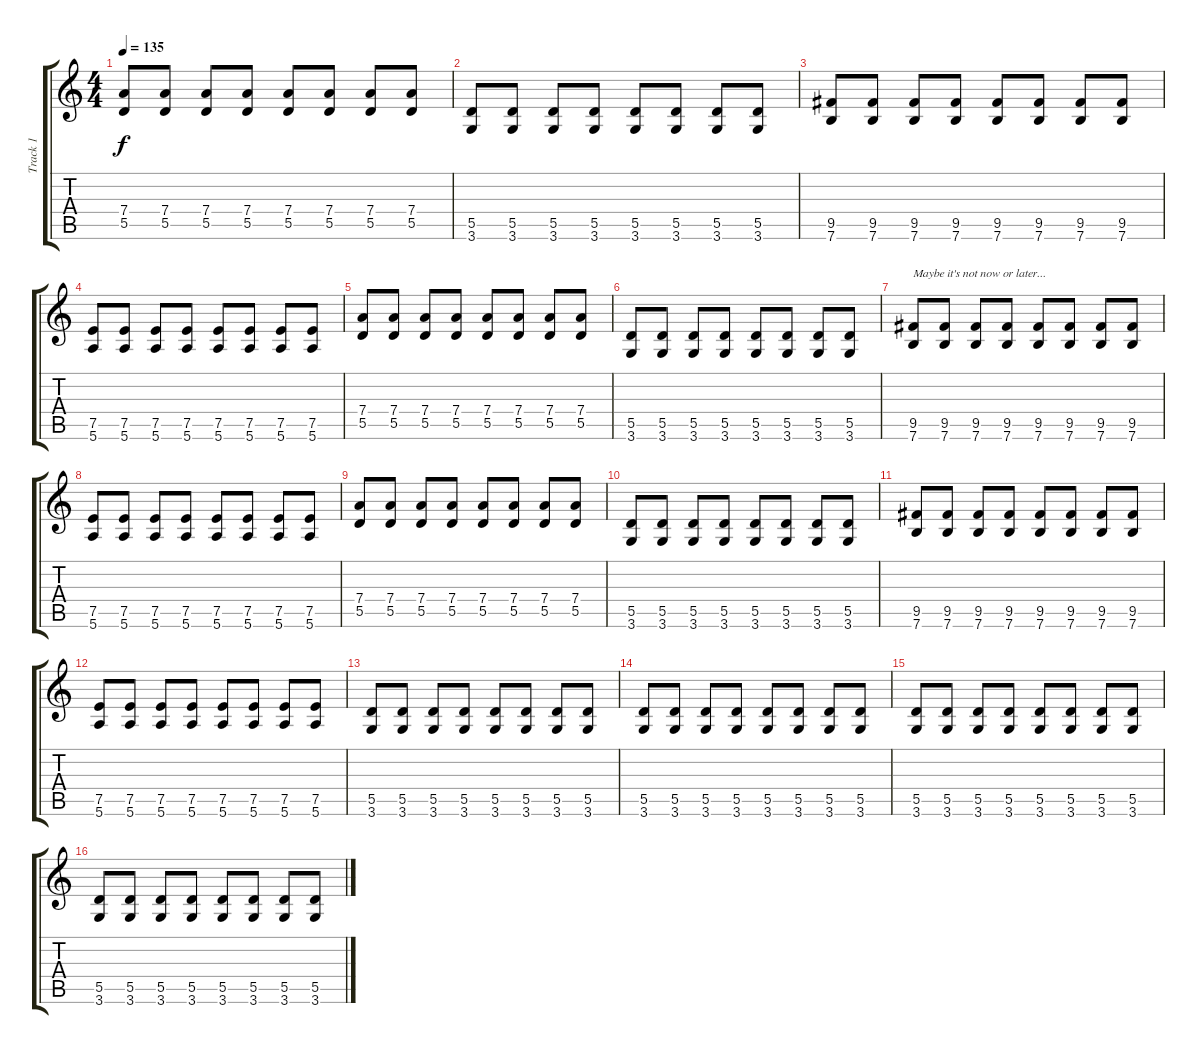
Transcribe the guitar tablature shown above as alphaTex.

\track ("Track 1" "Track 1") {instrument acousticguitarsteel}
\staff {score tabs}
\tuning (E4 B3 G3 D3 A2 E2) {hide}
\ts (4 4)
\tempo 135
\clef g2
\ks c
(7.4 5.5).8{dy f} (7.4 5.5).8 (7.4 5.5).8 (7.4 5.5).8 (7.4 5.5).8 (7.4 5.5).8 (7.4 5.5).8 (7.4 5.5).8 |
(5.5 3.6).8 (5.5 3.6).8 (5.5 3.6).8 (5.5 3.6).8 (5.5 3.6).8 (5.5 3.6).8 (5.5 3.6).8 (5.5 3.6).8 |
(9.5 7.6).8 (9.5 7.6).8 (9.5 7.6).8 (9.5 7.6).8 (9.5 7.6).8 (9.5 7.6).8 (9.5 7.6).8 (9.5 7.6).8 |
(7.5 5.6).8 (7.5 5.6).8 (7.5 5.6).8 (7.5 5.6).8 (7.5 5.6).8 (7.5 5.6).8 (7.5 5.6).8 (7.5 5.6).8 |
(7.4 5.5).8 (7.4 5.5).8 (7.4 5.5).8 (7.4 5.5).8 (7.4 5.5).8 (7.4 5.5).8 (7.4 5.5).8 (7.4 5.5).8 |
(5.5 3.6).8 (5.5 3.6).8 (5.5 3.6).8 (5.5 3.6).8 (5.5 3.6).8 (5.5 3.6).8 (5.5 3.6).8 (5.5 3.6).8 |
(9.5 7.6).8{txt "Maybe it's not now or later..."} (9.5 7.6).8 (9.5 7.6).8 (9.5 7.6).8 (9.5 7.6).8 (9.5 7.6).8 (9.5 7.6).8 (9.5 7.6).8 |
(7.5 5.6).8 (7.5 5.6).8 (7.5 5.6).8 (7.5 5.6).8 (7.5 5.6).8 (7.5 5.6).8 (7.5 5.6).8 (7.5 5.6).8 |
(7.4 5.5).8 (7.4 5.5).8 (7.4 5.5).8 (7.4 5.5).8 (7.4 5.5).8 (7.4 5.5).8 (7.4 5.5).8 (7.4 5.5).8 |
(5.5 3.6).8 (5.5 3.6).8 (5.5 3.6).8 (5.5 3.6).8 (5.5 3.6).8 (5.5 3.6).8 (5.5 3.6).8 (5.5 3.6).8 |
(9.5 7.6).8 (9.5 7.6).8 (9.5 7.6).8 (9.5 7.6).8 (9.5 7.6).8 (9.5 7.6).8 (9.5 7.6).8 (9.5 7.6).8 |
(7.5 5.6).8 (7.5 5.6).8 (7.5 5.6).8 (7.5 5.6).8 (7.5 5.6).8 (7.5 5.6).8 (7.5 5.6).8 (7.5 5.6).8 |
(5.5 3.6).8 (5.5 3.6).8 (5.5 3.6).8 (5.5 3.6).8 (5.5 3.6).8 (5.5 3.6).8 (5.5 3.6).8 (5.5 3.6).8 |
(5.5 3.6).8 (5.5 3.6).8 (5.5 3.6).8 (5.5 3.6).8 (5.5 3.6).8 (5.5 3.6).8 (5.5 3.6).8 (5.5 3.6).8 |
(5.5 3.6).8 (5.5 3.6).8 (5.5 3.6).8 (5.5 3.6).8 (5.5 3.6).8 (5.5 3.6).8 (5.5 3.6).8 (5.5 3.6).8 |
(5.5 3.6).8 (5.5 3.6).8 (5.5 3.6).8 (5.5 3.6).8 (5.5 3.6).8 (5.5 3.6).8 (5.5 3.6).8 (5.5 3.6).8
